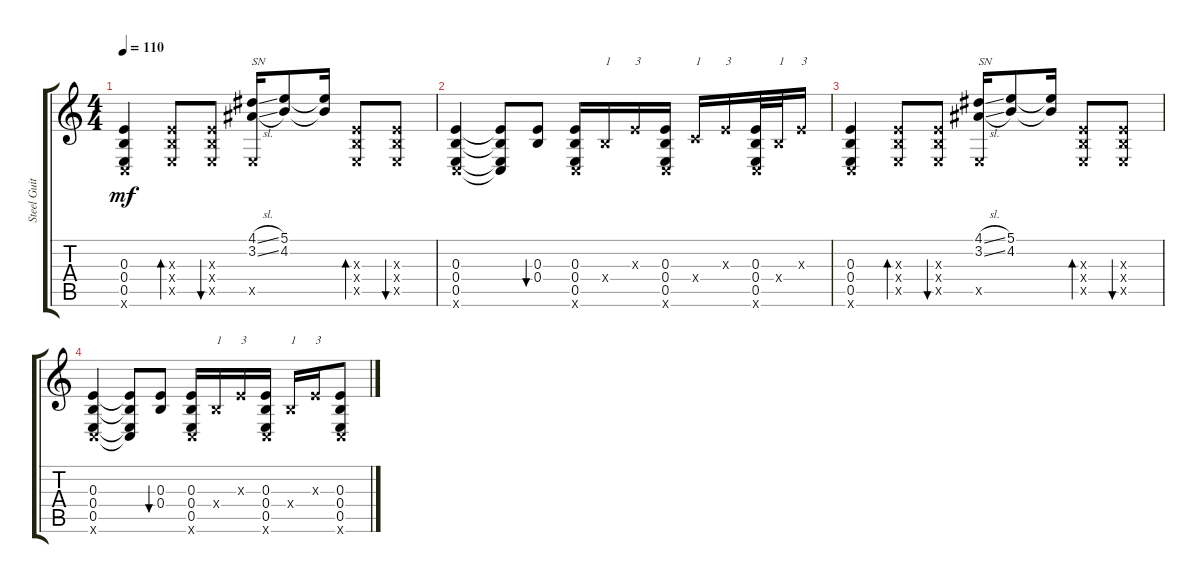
\track ("Steel Guitar" "Steel Guit") {instrument acousticguitarsteel}
\staff {score tabs}
\tuning (B3 G3 E3 B2 E2 C2) {hide}
\ts (4 4)
\tempo 110
\clef g2
\ks c
(0.3 0.4 0.5 0.6{x}).4{dy mf} (0.3{x} 0.4{x} 0.5{x}).8{bd 30} (0.3{x} 0.4{x} 0.5{x}).8{bu 30} (4.1{sl} 3.2{sl} 0.5{x}).16{txt "SN"} (5.1 4.2).8 (5.1{t} 4.2{t}).16 (0.3{x} 0.4{x} 0.5{x}).8{bd 30} (0.3{x} 0.4{x} 0.5{x}).8{bu 30} |
(0.3 0.4 0.5 0.6{x}).4 (0.3{t} 0.4{t} 0.5{t} 0.6{t}).8 (0.3 0.4).8{bu 30} (0.3 0.4 0.5 0.6{x}).16 0.4{x}.16{txt "1"} 0.3{x}.16{txt "3"} (0.3 0.4 0.5 0.6{x}).16 1.4{x}.16{txt "1"} 0.3{x}.16{txt "3"} (0.3 0.4 0.5 0.6{x}).32 0.4{x}.32{txt "1"} 0.3{x}.16{txt "3"} |
(0.3 0.4 0.5 0.6{x}).4 (0.3{x} 0.4{x} 0.5{x}).8{bd 30} (0.3{x} 0.4{x} 0.5{x}).8{bu 30} (4.1{sl} 3.2{sl} 0.5{x}).16{txt "SN"} (5.1 4.2).8 (5.1{t} 4.2{t}).16 (0.3{x} 0.4{x} 0.5{x}).8{bd 30} (0.3{x} 0.4{x} 0.5{x}).8{bu 30} |
(0.3 0.4 0.5 0.6{x}).4 (0.3{t} 0.4{t} 0.5{t} 0.6{t}).8 (0.3 0.4).8{bu 30} (0.3 0.4 0.5 0.6{x}).16 0.4{x}.16{txt "1"} 0.3{x}.16{txt "3"} (0.3 0.4 0.5 0.6{x}).16 0.4{x}.16{txt "1"} 0.3{x}.16{txt "3"} (0.3 0.4 0.5 0.6{x}).8
